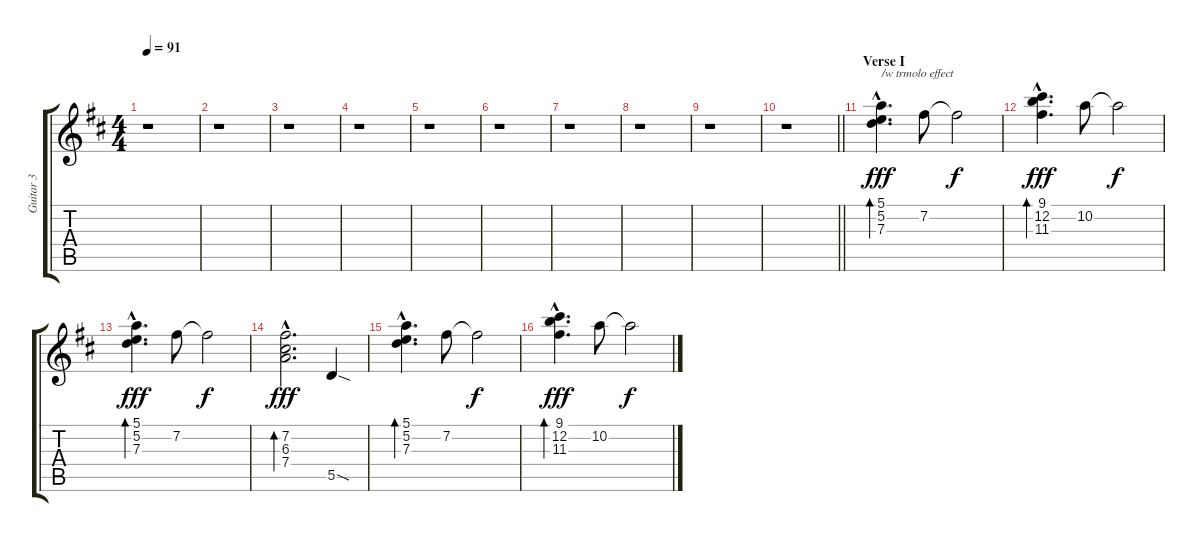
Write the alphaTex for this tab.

\track ("Guitar 3" "Guitar 3") {instrument acousticguitarsteel}
\staff {score tabs}
\tuning (E4 B3 G3 D3 A2 E2) {hide}
\ts (4 4)
\tempo 91
\clef g2
\ks d
r.1{dy fff instrument acousticguitarsteel} |
r.1 |
r.1 |
r.1 |
r.1 |
r.1 |
r.1 |
r.1 |
r.1 |
\barLineRight lightlight
r.1 |
\section ("" "Verse I")
(5.1 5.2{hac} 7.3).4{d bd 120 txt "/w trmolo effect" instrument electricguitarclean} 7.2.8 7.2{t}.2{dy f} |
(9.1 12.2{hac} 11.3).4{d bd 120 dy fff} 10.2.8 10.2{t}.2{dy f} |
(5.1 5.2{hac} 7.3).4{d bd 120 dy fff} 7.2.8 7.2{t}.2{dy f} |
(7.2{hac} 6.3{hac} 7.4{hac}).2{d bd 120 dy fff} 5.5{sod}.4 |
(5.1 5.2{hac} 7.3).4{d bd 120} 7.2.8 7.2{t}.2{dy f} |
(9.1 12.2{hac} 11.3).4{d bd 120 dy fff} 10.2.8 10.2{t}.2{dy f}
